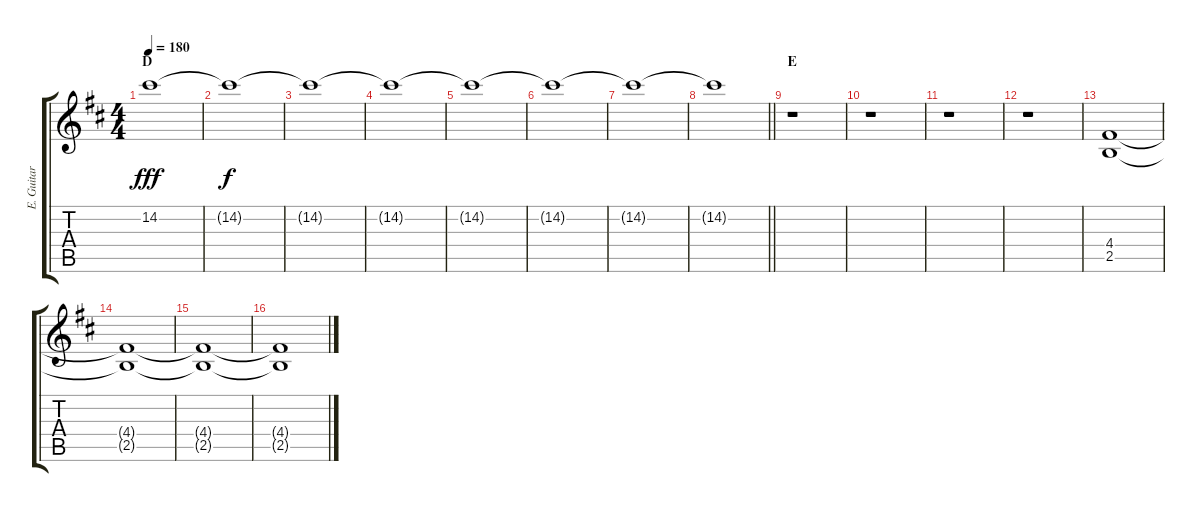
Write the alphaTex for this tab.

\track ("E. Guitar II" "E. Guitar ") {instrument overdrivenguitar}
\staff {score tabs}
\tuning (E4 B3 G3 D3 A2 E2) {hide}
\ts (4 4)
\section ("" "D")
\tempo 180
\clef g2
\ks d
14.2.1{dy fff} |
14.2{t}.1{dy f} |
14.2{t}.1 |
14.2{t}.1 |
14.2{t}.1 |
14.2{t}.1 |
14.2{t}.1 |
\barLineRight lightlight
14.2{t}.1 |
\section ("" "E")
r.1 |
r.1 |
r.1 |
r.1 |
(4.4 2.5).1 |
(4.4{t} 2.5{t}).1 |
(4.4{t} 2.5{t}).1 |
(4.4{t} 2.5{t}).1
